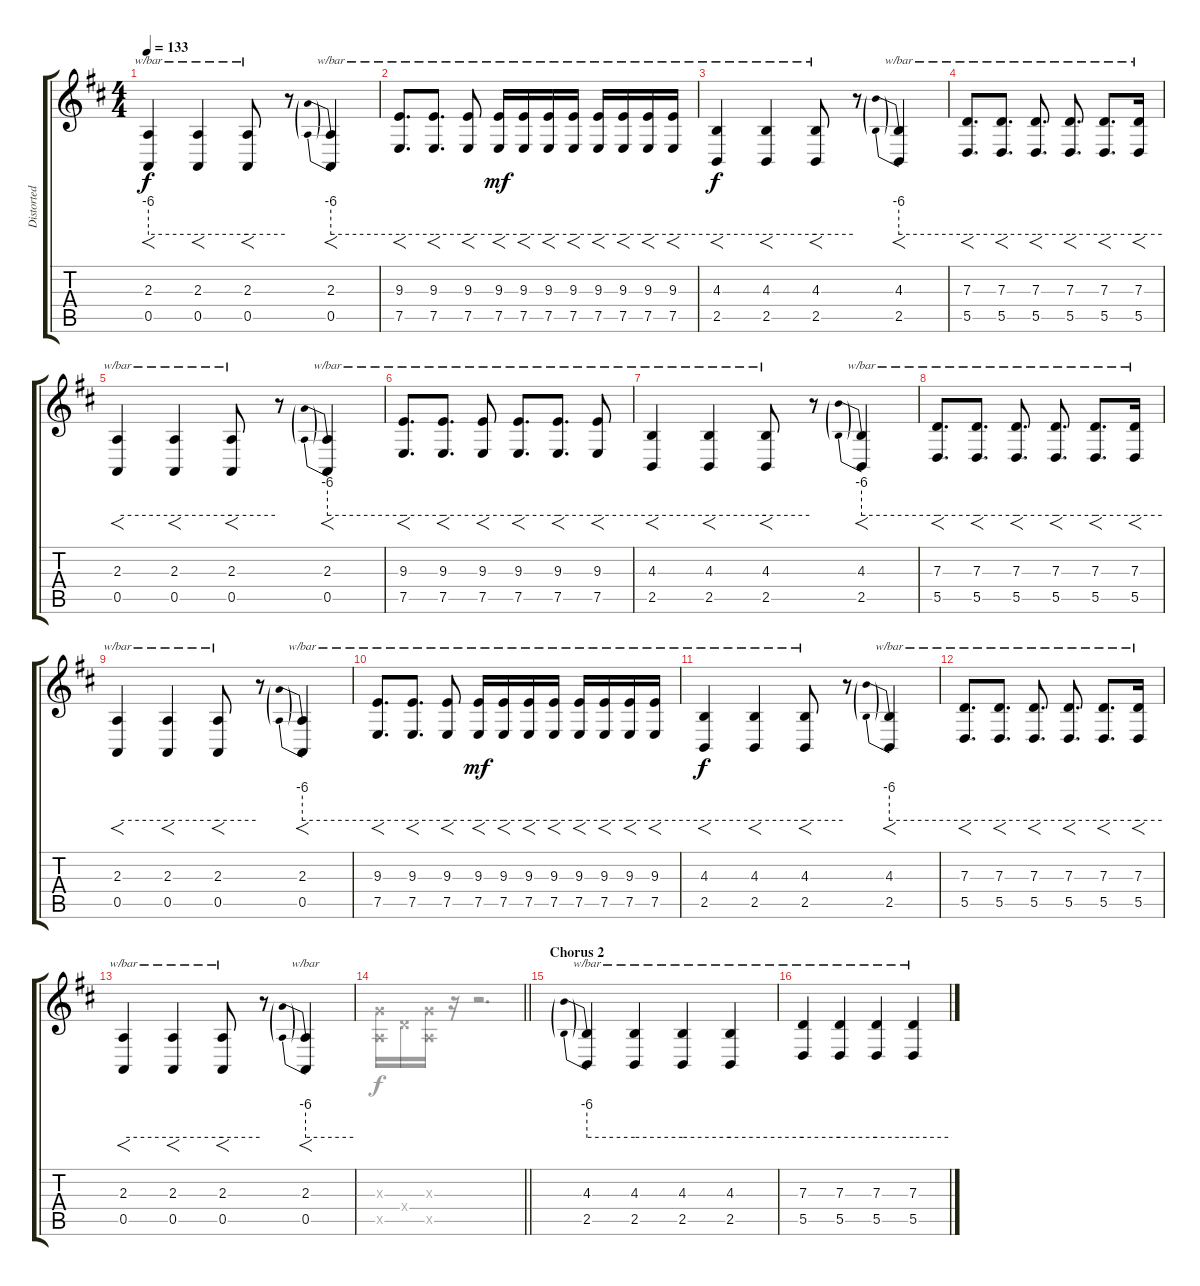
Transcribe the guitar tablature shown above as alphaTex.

\track ("Distorted Guitar" "Distorted ") {instrument distortionguitar}
\staff {score tabs}
\tuning (E4 B3 G3 D3 A2 E2) {hide}
\voice
\ts (4 4)
\tempo 133
\clef g2
\ks bminor
(2.3 0.5).4{f tbe (hold default 0 -24 60 -24) dy f} (2.3 0.5).4{f tbe (hold default 0 -24 60 -24)} (2.3 0.5).8{f tbe (hold default 0 -24 60 -24)} r.8 (2.3 0.5).4{f tbe (predive default 0 -24 60 -24)} |
(9.3 7.5).8{f d tbe (hold default 0 -24 60 -24)} (9.3 7.5).8{f d tbe (hold default 0 -24 60 -24)} (9.3 7.5).8{f tbe (hold default 0 -24 60 -24)} (9.3 7.5).16{f tbe (hold default 0 -24 60 -24) dy mf} (9.3 7.5).16{f tbe (hold default 0 -24 60 -24)} (9.3 7.5).16{f tbe (hold default 0 -24 60 -24)} (9.3 7.5).16{f tbe (hold default 0 -24 60 -24)} (9.3 7.5).16{f tbe (hold default 0 -24 60 -24)} (9.3 7.5).16{f tbe (hold default 0 -24 60 -24)} (9.3 7.5).16{f tbe (hold default 0 -24 60 -24)} (9.3 7.5).16{f tbe (hold default 0 -24 60 -24)} |
(4.3 2.5).4{f tbe (hold default 0 -24 60 -24) dy f} (4.3 2.5).4{f tbe (hold default 0 -24 60 -24)} (4.3 2.5).8{f tbe (hold default 0 -24 60 -24)} r.8 (4.3 2.5).4{f tbe (predive default 0 -24 60 -24)} |
(7.3 5.5).8{f d tbe (hold default 0 -24 60 -24)} (7.3 5.5).8{f d tbe (hold default 0 -24 60 -24)} (7.3 5.5).8{f d tbe (hold default 0 -24 60 -24)} (7.3 5.5).8{f d tbe (hold default 0 -24 60 -24)} (7.3 5.5).8{f d tbe (hold default 0 -24 60 -24)} (7.3 5.5).16{f tbe (hold default 0 -24 60 -24)} |
(2.3 0.5).4{f tbe (hold default 0 -24 60 -24)} (2.3 0.5).4{f tbe (hold default 0 -24 60 -24)} (2.3 0.5).8{f tbe (hold default 0 -24 60 -24)} r.8 (2.3 0.5).4{f tbe (predive default 0 -24 60 -24)} |
(9.3 7.5).8{f d tbe (hold default 0 -24 60 -24)} (9.3 7.5).8{f d tbe (hold default 0 -24 60 -24)} (9.3 7.5).8{f tbe (hold default 0 -24 60 -24)} (9.3 7.5).8{f d tbe (hold default 0 -24 60 -24)} (9.3 7.5).8{f d tbe (hold default 0 -24 60 -24)} (9.3 7.5).8{f tbe (hold default 0 -24 60 -24)} |
(4.3 2.5).4{f tbe (hold default 0 -24 60 -24)} (4.3 2.5).4{f tbe (hold default 0 -24 60 -24)} (4.3 2.5).8{f tbe (hold default 0 -24 60 -24)} r.8 (4.3 2.5).4{f tbe (predive default 0 -24 60 -24)} |
(7.3 5.5).8{f d tbe (hold default 0 -24 60 -24)} (7.3 5.5).8{f d tbe (hold default 0 -24 60 -24)} (7.3 5.5).8{f d tbe (hold default 0 -24 60 -24)} (7.3 5.5).8{f d tbe (hold default 0 -24 60 -24)} (7.3 5.5).8{f d tbe (hold default 0 -24 60 -24)} (7.3 5.5).16{f tbe (hold default 0 -24 60 -24)} |
(2.3 0.5).4{f tbe (hold default 0 -24 60 -24)} (2.3 0.5).4{f tbe (hold default 0 -24 60 -24)} (2.3 0.5).8{f tbe (hold default 0 -24 60 -24)} r.8 (2.3 0.5).4{f tbe (predive default 0 -24 60 -24)} |
(9.3 7.5).8{f d tbe (hold default 0 -24 60 -24)} (9.3 7.5).8{f d tbe (hold default 0 -24 60 -24)} (9.3 7.5).8{f tbe (hold default 0 -24 60 -24)} (9.3 7.5).16{f tbe (hold default 0 -24 60 -24) dy mf} (9.3 7.5).16{f tbe (hold default 0 -24 60 -24)} (9.3 7.5).16{f tbe (hold default 0 -24 60 -24)} (9.3 7.5).16{f tbe (hold default 0 -24 60 -24)} (9.3 7.5).16{f tbe (hold default 0 -24 60 -24)} (9.3 7.5).16{f tbe (hold default 0 -24 60 -24)} (9.3 7.5).16{f tbe (hold default 0 -24 60 -24)} (9.3 7.5).16{f tbe (hold default 0 -24 60 -24)} |
(4.3 2.5).4{f tbe (hold default 0 -24 60 -24) dy f} (4.3 2.5).4{f tbe (hold default 0 -24 60 -24)} (4.3 2.5).8{f tbe (hold default 0 -24 60 -24)} r.8 (4.3 2.5).4{f tbe (predive default 0 -24 60 -24)} |
(7.3 5.5).8{f d tbe (hold default 0 -24 60 -24)} (7.3 5.5).8{f d tbe (hold default 0 -24 60 -24)} (7.3 5.5).8{f d tbe (hold default 0 -24 60 -24)} (7.3 5.5).8{f d tbe (hold default 0 -24 60 -24)} (7.3 5.5).8{f d tbe (hold default 0 -24 60 -24)} (7.3 5.5).16{f tbe (hold default 0 -24 60 -24)} |
(2.3 0.5).4{f tbe (hold default 0 -24 60 -24)} (2.3 0.5).4{f tbe (hold default 0 -24 60 -24)} (2.3 0.5).8{f tbe (hold default 0 -24 60 -24)} r.8 (2.3 0.5).4{f tbe (predive default 0 -24 60 -24)} |
\barLineRight lightlight
|
\section ("" "Chorus 2")
(4.3 2.5).4{tbe (predive default 0 -24 60 -24)} (4.3 2.5).4{tbe (hold default 0 -24 60 -24)} (4.3 2.5).4{tbe (hold default 0 -24 60 -24)} (4.3 2.5).4{tbe (hold default 0 -24 60 -24)} |
(7.3 5.5).4{tbe (hold default 0 -24 60 -24)} (7.3 5.5).4{tbe (hold default 0 -24 60 -24)} (7.3 5.5).4{tbe (hold default 0 -24 60 -24)} (7.3 5.5).4{tbe (hold default 0 -24 60 -24)}
\voice
\clef g2
\ottava regular
\simile none
\ks bminor
|
|
|
|
|
|
|
|
|
|
|
|
|
\barLineRight lightlight
(0.3{x} 0.5{x}).16 0.4{x}.16 (0.3{x} 0.5{x}).16 r.16 r.2{d} |
|
